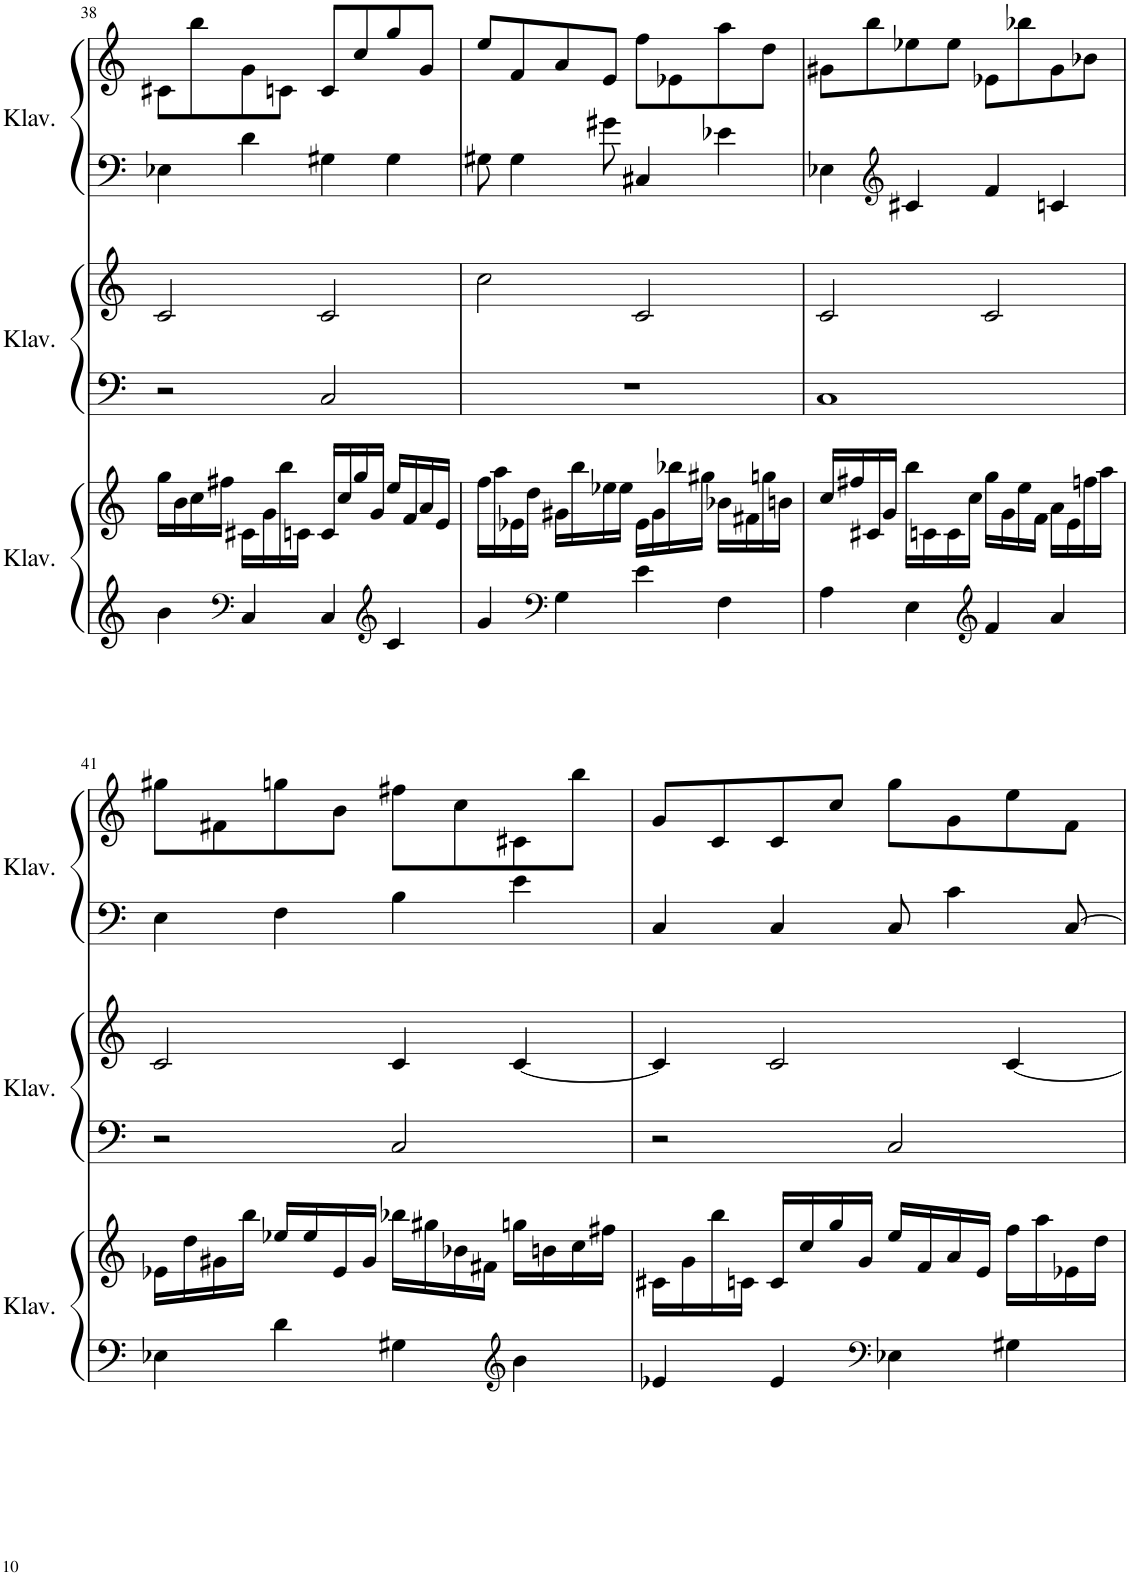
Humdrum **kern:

**kern	**kern	**kern	**kern	**kern	**kern
*part3	*part3	*part2	*part2	*part1	*part1
*staff6	*staff5	*staff4	*staff3	*staff2	*staff1
*I"Klavier	*	*I"Klavier	*	*I"Klavier	*
*I'Klav.	*	*I'Klav.	*	*I'Klav.	*
!!LO:PB:g=z
*clefF4	*clefG2	*clefF4	*clefG2	*clefF4	*clefG2
*k[]	*k[]	*k[]	*k[]	*k[]	*k[]
*M4/4	*M4/4	*M4/4	*M4/4	*M4/4	*M4/4
=38	=38	=38	=38	=38	=38
4b\	16gg\LL	2r	2c/	4E-X\	8c#X\L
.	16b\	.	.	.	.
.	16cc\	.	.	.	8bb\
.	16ff#X\JJ	.	.	.	.
*clefF4	*	*	*	*	*
4C/	16c#X\LL	.	.	4d\	8g\
.	16g\	.	.	.	.
.	16bb\	.	.	.	8cn\J
.	16cn\JJ	.	.	.	.
4C/	16c/LL	2C/	2c/	4G#X\	8c/L
.	16cc/	.	.	.	.
.	16gg/	.	.	.	8cc/
.	16g/JJ	.	.	.	.
*clefG2	*	*	*	*	*
4c/	16ee/LL	.	.	4G#\	8gg/
.	16f/	.	.	.	.
.	16a/	.	.	.	8g/J
.	16e/JJ	.	.	.	.
=39	=39	=39	=39	=39	=39
4g/	16ff\LL	1r	2cc\	8G#X\	8ee/L
.	16aa\	.	.	.	.
.	16e-X\	.	.	4G#\	8f/
.	16dd\JJ	.	.	.	.
*clefF4	*	*	*	*	*
4G\	16g#X\LL	.	.	.	8a/
.	16bb\	.	.	.	.
.	16ee-X\	.	.	8g#X\	8e/J
.	16ee-\JJ	.	.	.	.
4e\	16e-\LL	.	2c/	4C#X/	8ff\L
.	16g#\	.	.	.	.
.	16bb-X\	.	.	.	8e-X\
.	16gg#X\JJ	.	.	.	.
4F\	16b-X\LL	.	.	4e-X\	8aa\
.	16f#X\	.	.	.	.
.	16ggn\	.	.	.	8dd\J
.	16bn\JJ	.	.	.	.
=40	=40	=40	=40	=40	=40
4A\	16cc/LL	1C	2c/	4E-X\	8g#X\L
.	16ff#X/	.	.	.	.
.	16c#X/	.	.	.	8bb\
.	16g/JJ	.	.	.	.
*	*	*	*	*clefG2	*
4E\	16bb\LL	.	.	4c#X/	8ee-X\
.	16cn\	.	.	.	.
.	16c\	.	.	.	8ee-\J
.	16cc\JJ	.	.	.	.
*clefG2	*	*	*	*	*
4f/	16gg\LL	.	2c/	4f/	8e-X\L
.	16g\	.	.	.	.
.	16ee\	.	.	.	8bb-X\
.	16f\JJ	.	.	.	.
4a/	16a\LL	.	.	4cn/	8g#\
.	16e\	.	.	.	.
.	16ffn\	.	.	.	8b-X\J
.	16aa\JJ	.	.	.	.
!!LO:LB:g=z
=41	=41	=41	=41	=41	=41
4E-X\	16e-X\LL	2r	2c/	4E\	8gg#X\L
.	16dd\	.	.	.	.
.	16g#X\	.	.	.	8f#X\
.	16bb\JJ	.	.	.	.
4d\	16ee-X/LL	.	.	4F\	8ggn\
.	16ee-/	.	.	.	.
.	16e-/	.	.	.	8b\J
.	16g#/JJ	.	.	.	.
4G#X\	16bb-X\LL	2C/	4c/	4B\	8ff#X\L
.	16gg#X\	.	.	.	.
.	16b-X\	.	.	.	8cc\
.	16f#X\JJ	.	.	.	.
*clefG2	*	*	*	*	*
4b\	16ggn\LL	.	[4c/	4e\	8c#X\
.	16bn\	.	.	.	.
.	16cc\	.	.	.	8bb\J
.	16ff#X\JJ	.	.	.	.
=42	=42	=42	=42	=42	=42
4e-X/	16c#X\LL	2r	4c/]	4C/	8g/L
.	16g\	.	.	.	.
.	16bb\	.	.	.	8c/
.	16cn\JJ	.	.	.	.
4e-/	16c/LL	.	2c/	4C/	8c/
.	16cc/	.	.	.	.
.	16gg/	.	.	.	8cc/J
.	16g/JJ	.	.	.	.
*clefF4	*	*	*	*	*
4E-X\	16ee/LL	2C/	.	8C/	8gg\L
.	16f/	.	.	.	.
.	16a/	.	.	4c\	8g\
.	16e/JJ	.	.	.	.
4G#X\	16ff\LL	.	[4c/	.	8ee\
.	16aa\	.	.	.	.
.	16e-X\	.	.	[8C/	8f\J
.	16dd\JJ	.	.	.	.
=	=	=	=	=	=
*-	*-	*-	*-	*-	*-
